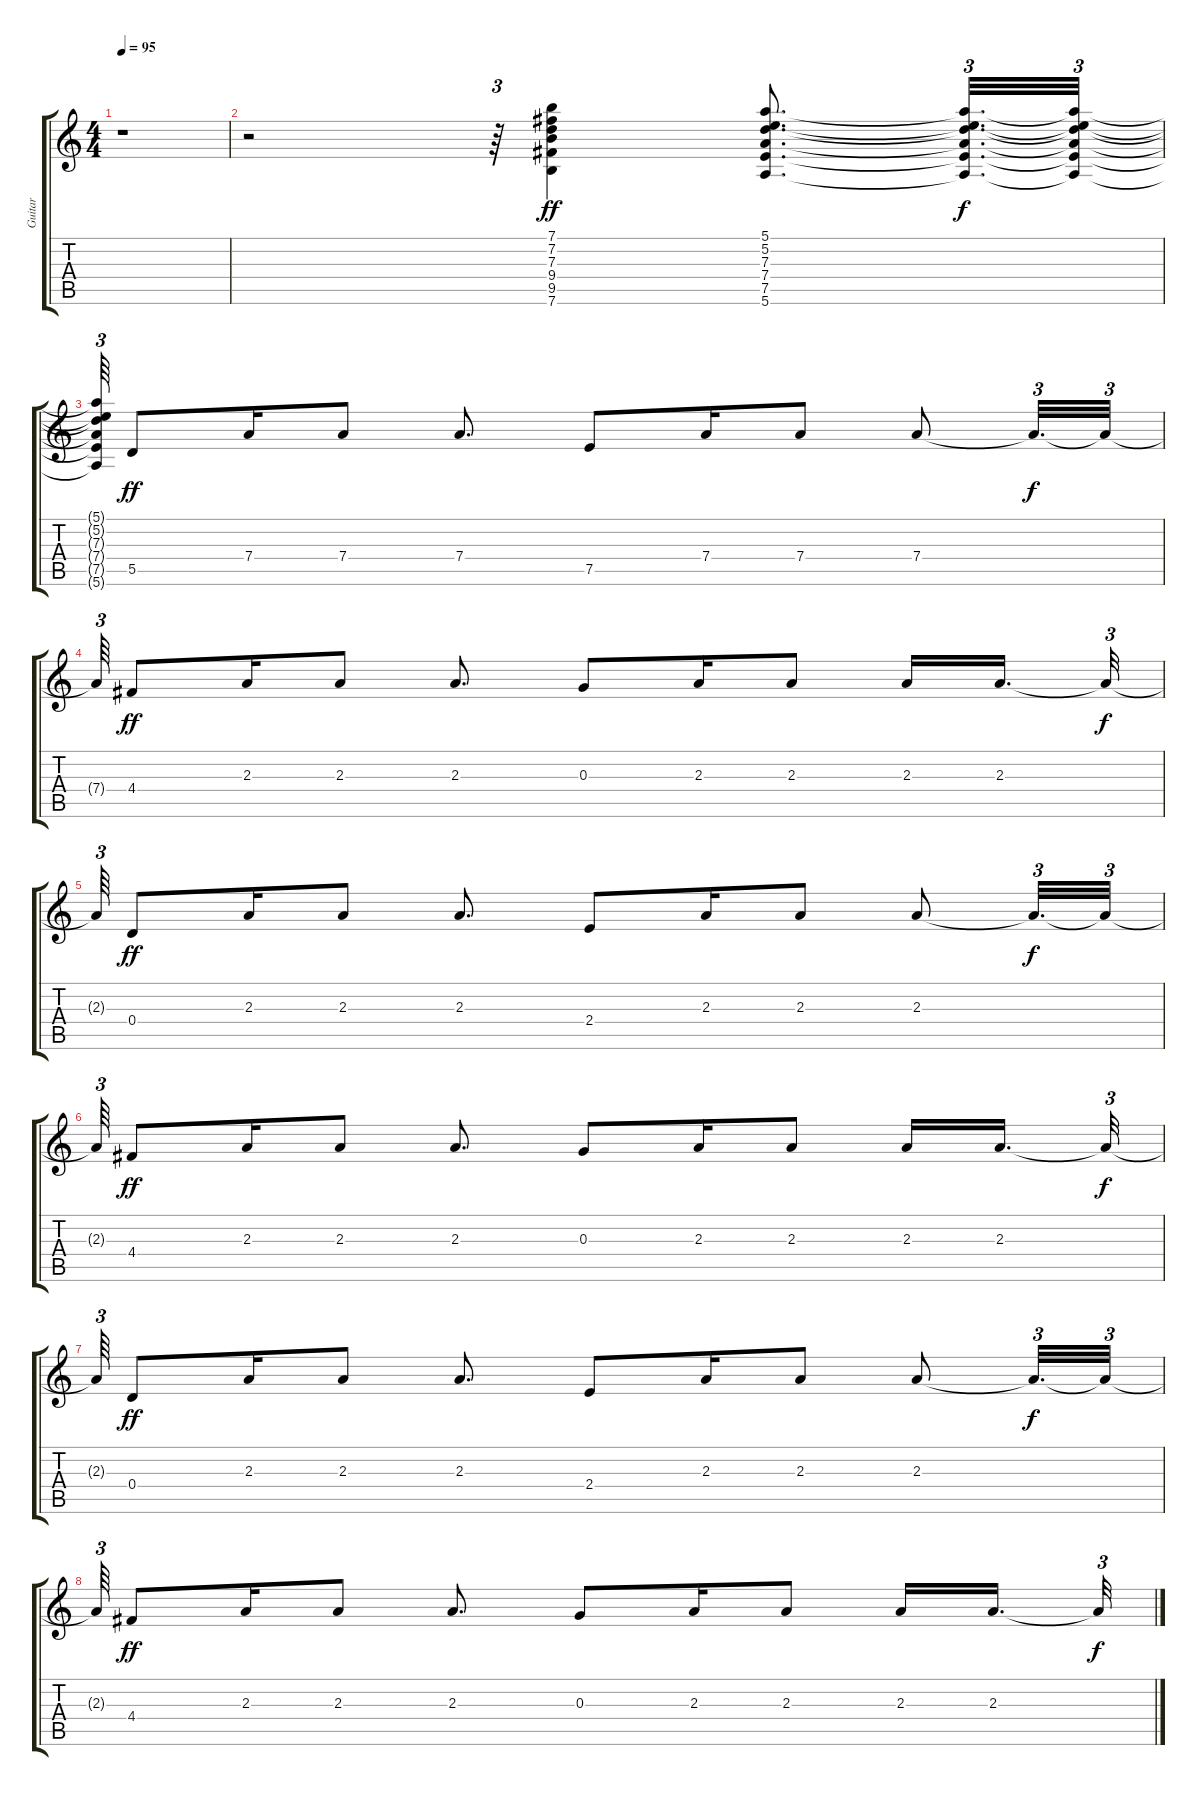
\track ("Guitar" "Guitar") {instrument overdrivenguitar}
\staff {score tabs}
\tuning (E4 B3 G3 D3 A2 E2) {hide}
\ts (4 4)
\tempo 95
\clef g2
\ks c
r.1{dy f} |
r.2 r.64{tu (3 2)} (7.1 7.2 7.3 9.4 9.5 7.6).4{dy ff} (5.1 5.2 7.3 7.4 7.5 5.6).8{d} (5.1{t} 5.2{t} 7.3{t} 7.4{t} 7.5{t} 5.6{t}).32{d tu (3 2) dy f} (5.1{t} 5.2{t} 7.3{t} 7.4{t} 7.5{t} 5.6{t}).32{tu (3 2)} |
(5.1{t} 5.2{t} 7.3{t} 7.4{t} 7.5{t} 5.6{t}).64{tu (3 2)} 5.5.8{dy ff} 7.4.16 7.4.8 7.4.8{d} 7.5.8 7.4.16 7.4.8 7.4.8 7.4{t}.32{d tu (3 2) dy f} 7.4{t}.32{tu (3 2)} |
7.4{t}.64{tu (3 2)} 4.4.8{dy ff} 2.3.16 2.3.8 2.3.8{d} 0.3.8 2.3.16 2.3.8 2.3.16 2.3.16{d beam splitsecondary} 2.3{t}.32{tu (3 2) dy f} |
2.3{t}.64{tu (3 2)} 0.4.8{dy ff} 2.3.16 2.3.8 2.3.8{d} 2.4.8 2.3.16 2.3.8 2.3.8 2.3{t}.32{d tu (3 2) dy f} 2.3{t}.32{tu (3 2)} |
2.3{t}.64{tu (3 2)} 4.4.8{dy ff} 2.3.16 2.3.8 2.3.8{d} 0.3.8 2.3.16 2.3.8 2.3.16 2.3.16{d beam splitsecondary} 2.3{t}.32{tu (3 2) dy f} |
2.3{t}.64{tu (3 2)} 0.4.8{dy ff} 2.3.16 2.3.8 2.3.8{d} 2.4.8 2.3.16 2.3.8 2.3.8 2.3{t}.32{d tu (3 2) dy f} 2.3{t}.32{tu (3 2)} |
2.3{t}.64{tu (3 2)} 4.4.8{dy ff} 2.3.16 2.3.8 2.3.8{d} 0.3.8 2.3.16 2.3.8 2.3.16 2.3.16{d beam splitsecondary} 2.3{t}.32{tu (3 2) dy f}
